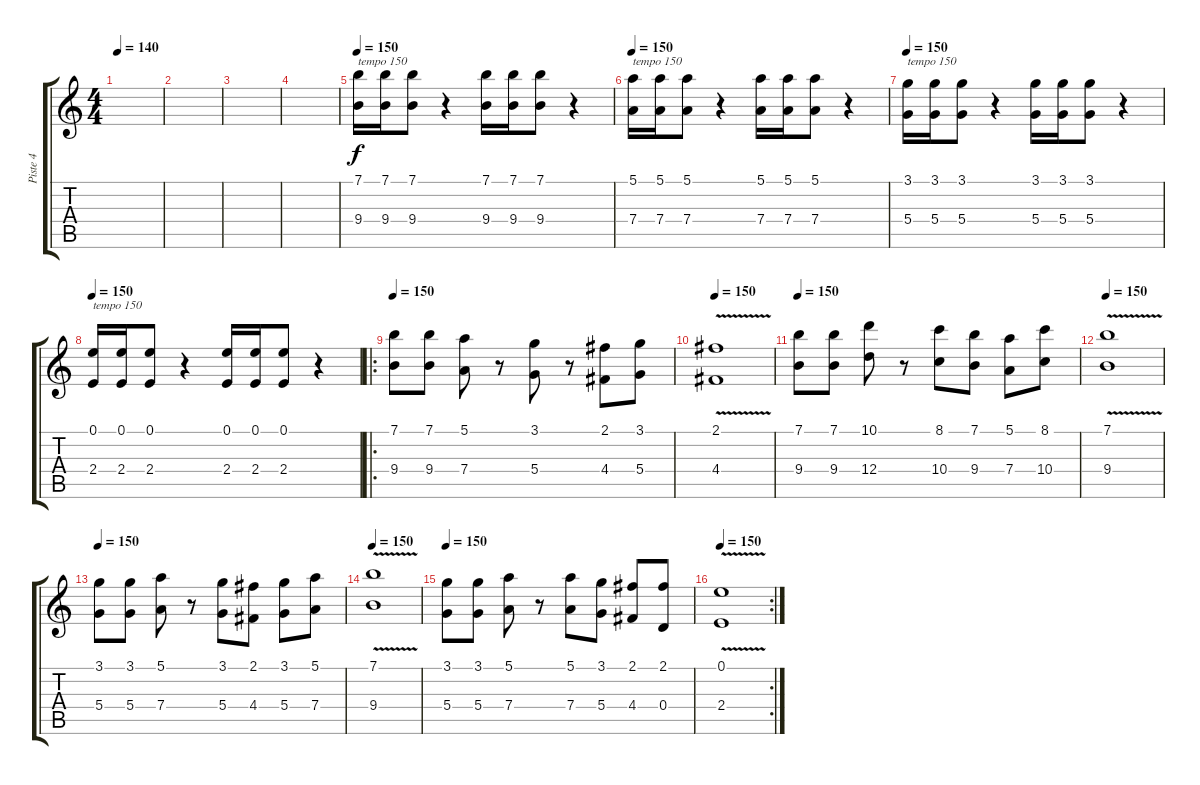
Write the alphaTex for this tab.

\track ("Piste 4" "Piste 4") {instrument overdrivenguitar}
\staff {score tabs}
\tuning (E4 B3 G3 D3 A2 E2) {hide}
\ts (4 4)
\tempo 140
\clef g2
\ks c
|
|
|
|
\tempo 150
(7.1 9.4).16{txt "tempo 150"} (7.1 9.4).16 (7.1 9.4).8 r.4 (7.1 9.4).16 (7.1 9.4).16 (7.1 9.4).8 r.4 |
\tempo 150
(5.1 7.4).16{txt "tempo 150"} (5.1 7.4).16 (5.1 7.4).8 r.4 (5.1 7.4).16 (5.1 7.4).16 (5.1 7.4).8 r.4 |
\tempo 150
(3.1 5.4).16{txt "tempo 150"} (3.1 5.4).16 (3.1 5.4).8 r.4 (3.1 5.4).16 (3.1 5.4).16 (3.1 5.4).8 r.4 |
\tempo 150
(0.1 2.4).16{txt "tempo 150"} (0.1 2.4).16 (0.1 2.4).8 r.4 (0.1 2.4).16 (0.1 2.4).16 (0.1 2.4).8 r.4 |
\ro
\tempo 150
(7.1 9.4).8 (7.1 9.4).8 (5.1 7.4).8 r.8 (3.1 5.4).8 r.8 (2.1 4.4).8 (3.1 5.4).8 |
\tempo 150
(2.1{v} 4.4).1 |
\tempo 150
(7.1 9.4).8 (7.1 9.4).8 (10.1 12.4).8 r.8 (8.1 10.4).8 (7.1 9.4).8 (5.1 7.4).8 (8.1 10.4).8 |
\tempo 150
(7.1{v} 9.4).1 |
\tempo 150
(3.1 5.4).8 (3.1 5.4).8 (5.1 7.4).8 r.8 (3.1 5.4).8 (2.1 4.4).8 (3.1 5.4).8 (5.1 7.4).8 |
\tempo 150
(7.1{v} 9.4).1 |
\tempo 150
(3.1 5.4).8 (3.1 5.4).8 (5.1 7.4).8 r.8 (5.1 7.4).8 (3.1 5.4).8 (2.1 4.4).8 (2.1 0.4).8 |
\rc 2
\tempo 150
(0.1{v} 2.4).1
